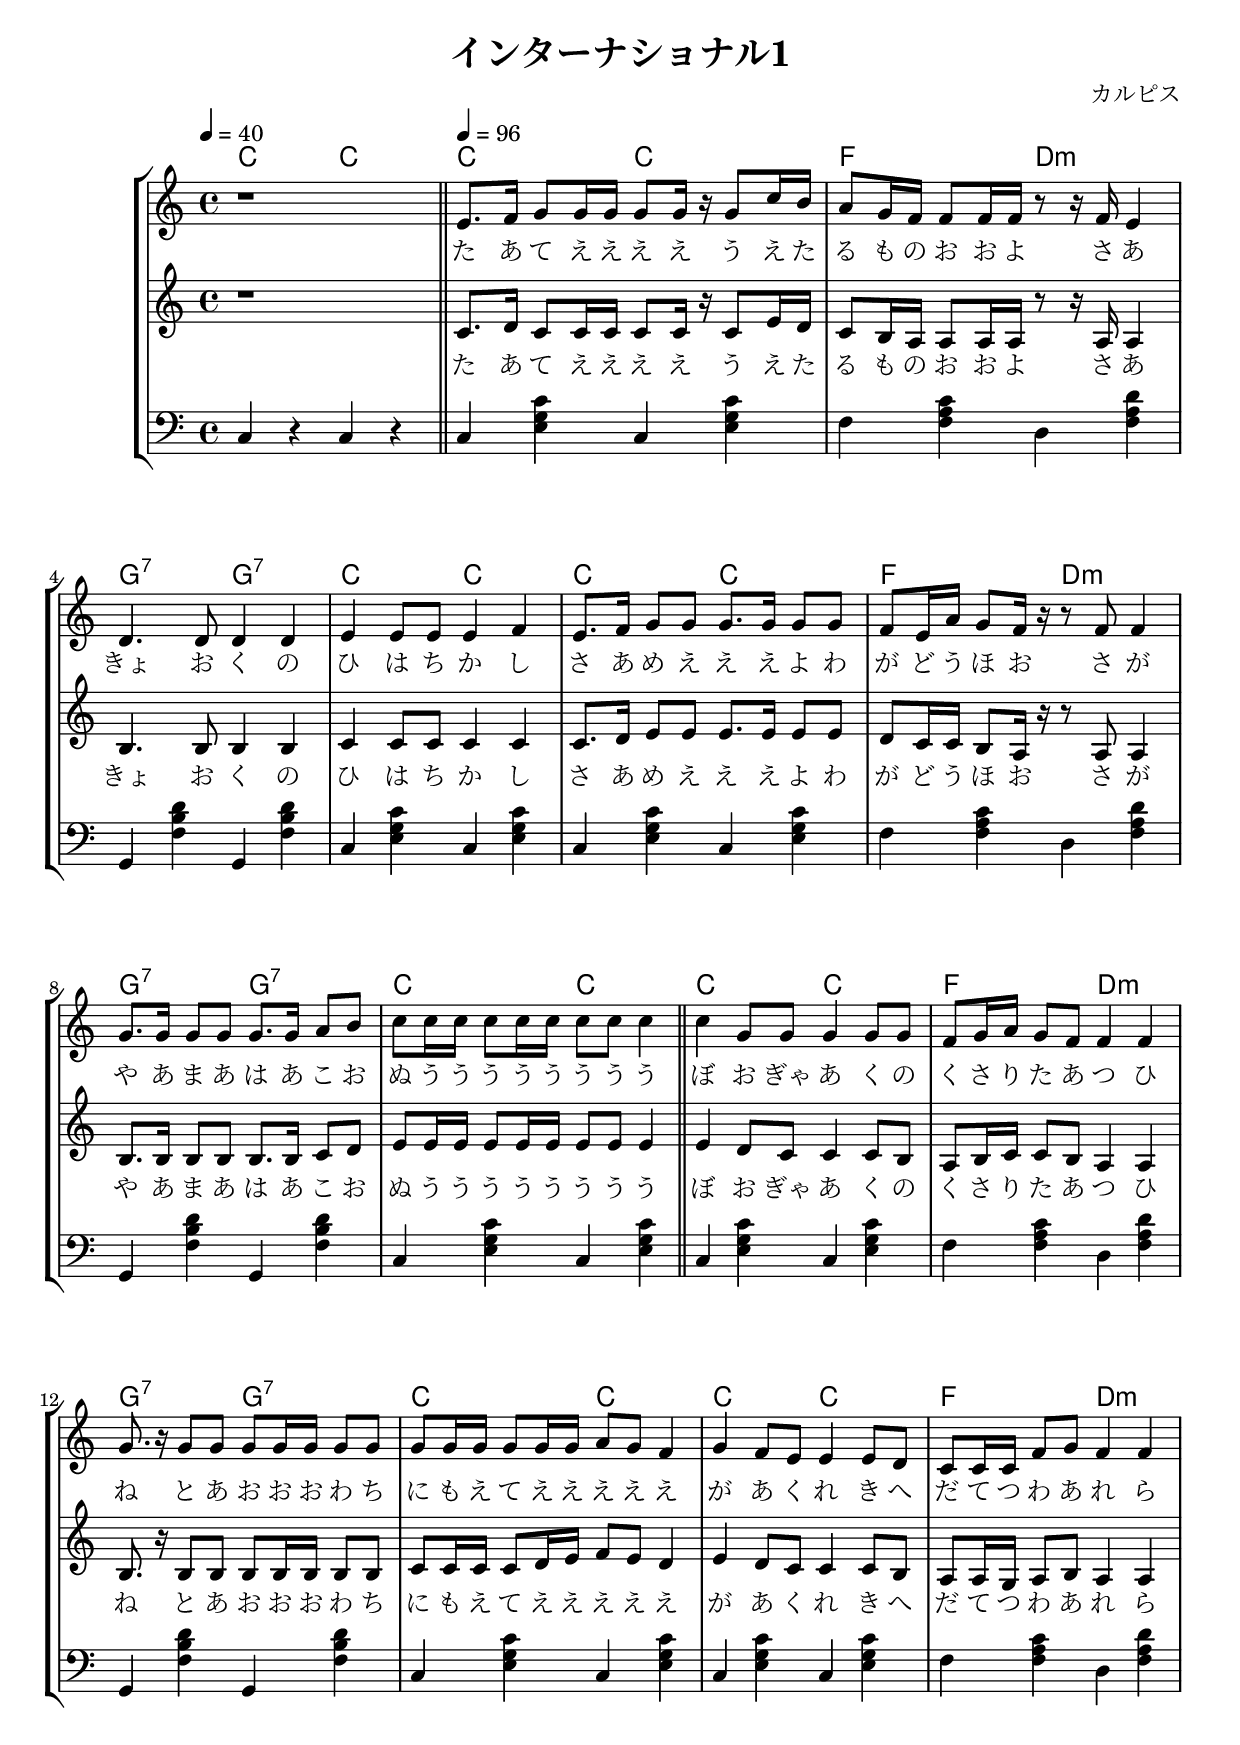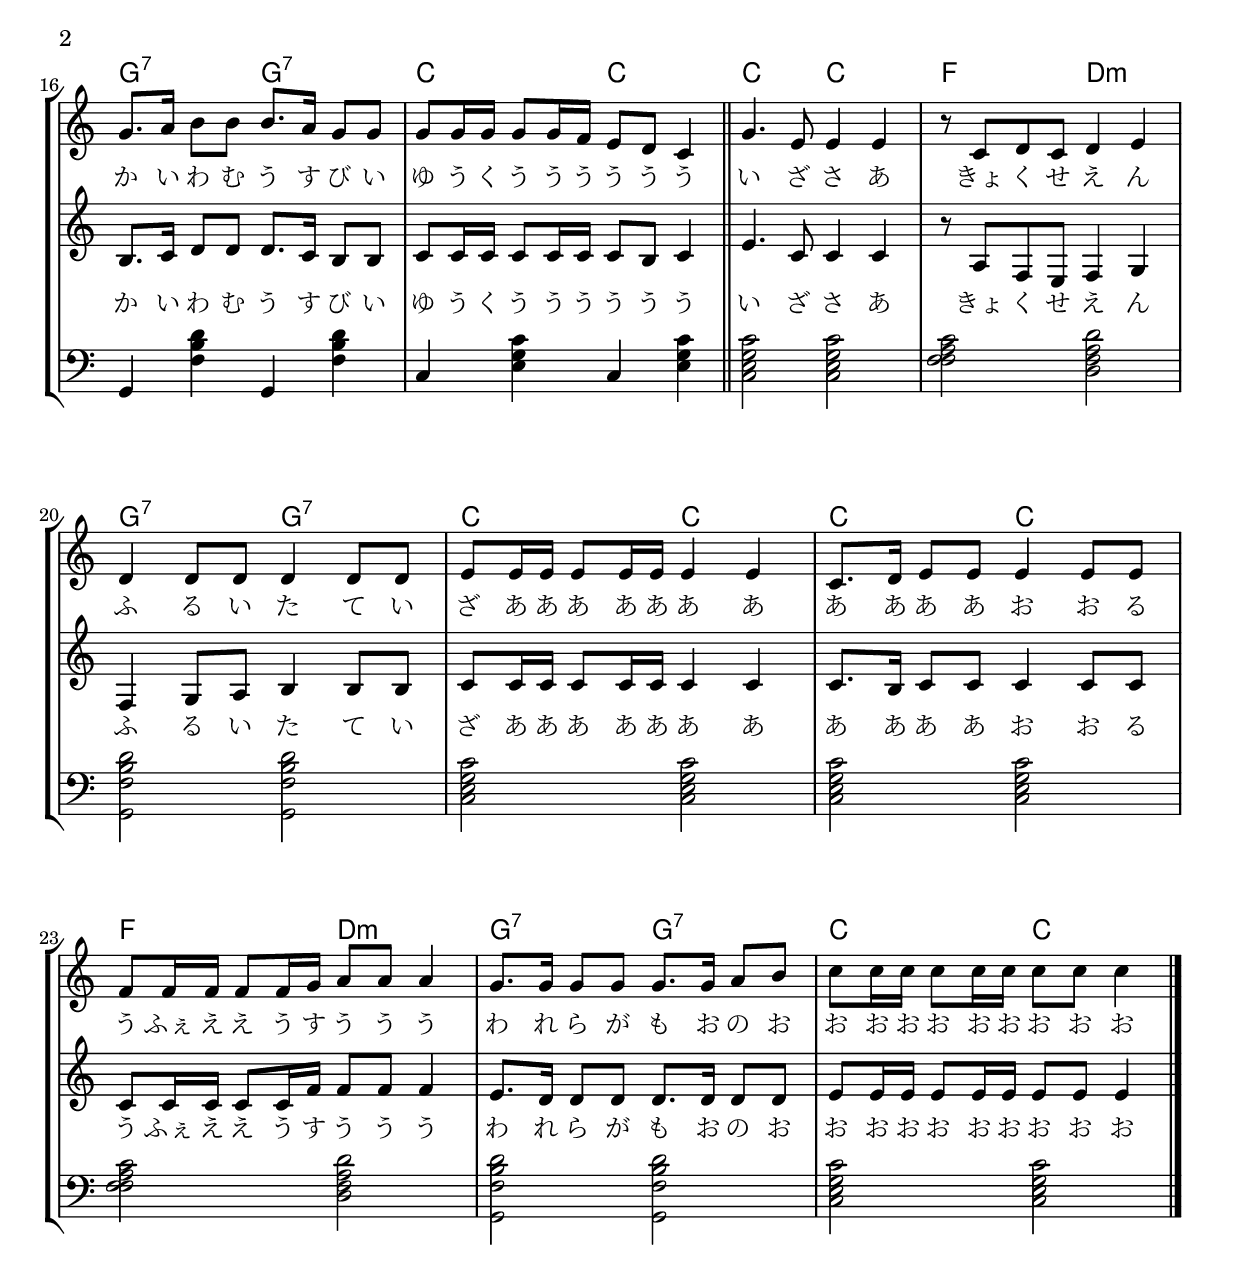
\version "2.12.1"

\header {
	title = \markup {インターナショナル1}
	composer = \markup \center-column {カルピス}
}

harmony = \chordmode {
	c2 c 

	c c f d:m g:7 g:7 c c c c f d:m g:7 g:7 c c 

	c c f d:m g:7 g:7 c c c c f d:m g:7 g:7 c c 

	c c f d:m g:7 g:7 c c c c f d:m g:7 g:7 c c 
}

melody = {
	\key c \major
	\tempo 4 = 40
	r1   
	\set Staff.midiInstrument = #"fss0.42"
		\tempo 4 = 96
e'8.  f'16  g'8  g'16  g'16  g'8  g'16  r16  g'8  c''16  b'16 
	a'8  g'16  f'16  f'8  f'16  f'16  r8  r16  f'16  e'4 
	d'4.  d'8  d'4  d'4 
	e'4  e'8  e'8  e'4  f'4 
	e'8.  f'16  g'8  g'8  g'8.  g'16  g'8  g'8 
	f'8  e'16  a'16  g'8  f'16  r16  r8  f'8  f'4 
	g'8.  g'16  g'8  g'8  g'8.  g'16  a'8  b'8 
	c''8  c''16  c''16  c''8  c''16  c''16  c''8  c''8  c''4
	\set Staff.midiInstrument = #"fss0.42"
	c''4  g'8  g'8  g'4  g'8  g'8 
	f'8  g'16  a'16  g'8  f'8  f'4  f'4 
	g'8.  r16  g'8  g'8  g'8  g'16  g'16  g'8  g'8 
	g'8  g'16  g'16  g'8  g'16  g'16  a'8  g'8  f'4 
	g'4  f'8  e'8  e'4  e'8  d'8 
	c'8  c'16  c'16  f'8  g'8  f'4  f'4 
	g'8.  a'16  b'8  b'8  b'8.  a'16  g'8  g'8 
	g'8  g'16  g'16  g'8  g'16  f'16  e'8  d'8  c'4
	\set Staff.midiInstrument = #"fss0.42"
	g'4.  e'8  e'4  e'4 
	r8  c'8  d'8  c'8  d'4  e'4 
	d'4  d'8  d'8  d'4  d'8  d'8 
	e'8  e'16  e'16  e'8  e'16  e'16  e'4  e'4 
	c'8.  d'16  e'8  e'8  e'4  e'8  e'8 
	f'8  f'16  f'16  f'8  f'16  g'16  a'8  a'8  a'4 
	g'8.  g'16  g'8  g'8  g'8.  g'16  a'8  b'8 
	c''8  c''16  c''16  c''8  c''16  c''16  c''8  c''8  c''4
	\bar "|."
}

words = \lyricmode {
	
	た  あ  て  え  え  え  え  う  え  た  る  も  の  お  お  よ  さ  あ  きょ  お  く  の  ひ  は  ち  か  し  さ  あ  め  え  え  え  よ  わ  が  ど  う  ほ  お  さ  が  や  あ  ま  あ  は  あ  こ  お  ぬ  う  う  う  う  う  う  う  う  
	ぼ  お  ぎゃ  あ  く  の  く  さ  り  た  あ  つ  ひ  ね  と  あ  お  お  お  わ  ち  に  も  え  て  え  え  え  え  え  が  あ  く  れ  き  へ  だ  て  つ  わ  あ  れ  ら  か  い  わ  む  う  す  び  い  ゆ  う  く  う  う  う  う  う  う  
	い  ざ  さ  あ  きょ  く  せ  え  ん  ふ  る  い  た  て  い  ざ  あ  あ  あ  あ  あ  あ  あ  あ  あ  あ  あ  お  お  る  う  ふぇ  え  え  う  す  う  う  う  わ  れ  ら  が  も  お  の  お  お  お  お  お  お  お  お  お  お  
}

secondmelody = {
	\key c \major
	\tempo 4 = 40
	r1   
	\set Staff.midiInstrument = #"mmi0.48"
		\tempo 4 = 96
c'8.  d'16  c'8  c'16  c'16  c'8  c'16  r16  c'8  e'16  d'16 
	c'8  b16  a16  a8  a16  a16  r8  r16  a16  a4 
	b4.  b8  b4  b4 
	c'4  c'8  c'8  c'4  c'4 
	c'8.  d'16  e'8  e'8  e'8.  e'16  e'8  e'8 
	d'8  c'16  c'16  b8  a16  r16  r8  a8  a4 
	b8.  b16  b8  b8  b8.  b16  c'8  d'8 
	e'8  e'16  e'16  e'8  e'16  e'16  e'8  e'8  e'4
	\set Staff.midiInstrument = #"mmi0.48"
	e'4  d'8  c'8  c'4  c'8  b8 
	a8  b16  c'16  c'8  b8  a4  a4 
	b8.  r16  b8  b8  b8  b16  b16  b8  b8 
	c'8  c'16  c'16  c'8  d'16  e'16  f'8  e'8  d'4 
	e'4  d'8  c'8  c'4  c'8  b8 
	a8  a16  g16  a8  b8  a4  a4 
	b8.  c'16  d'8  d'8  d'8.  c'16  b8  b8 
	c'8  c'16  c'16  c'8  c'16  c'16  c'8  b8  c'4
	\set Staff.midiInstrument = #"mmi0.48"
	e'4.  c'8  c'4  c'4 
	r8  a8  f8  e8  f4  g4 
	f4  g8  a8  b4  b8  b8 
	c'8  c'16  c'16  c'8  c'16  c'16  c'4  c'4 
	c'8.  b16  c'8  c'8  c'4  c'8  c'8 
	c'8  c'16  c'16  c'8  c'16  f'16  f'8  f'8  f'4 
	e'8.  d'16  d'8  d'8  d'8.  d'16  d'8  d'8 
	e'8  e'16  e'16  e'8  e'16  e'16  e'8  e'8  e'4
	\bar "|."
}

secondwords = \lyricmode {
	
	た  あ  て  え  え  え  え  う  え  た  る  も  の  お  お  よ  さ  あ  きょ  お  く  の  ひ  は  ち  か  し  さ  あ  め  え  え  え  よ  わ  が  ど  う  ほ  お  さ  が  や  あ  ま  あ  は  あ  こ  お  ぬ  う  う  う  う  う  う  う  う  
	ぼ  お  ぎゃ  あ  く  の  く  さ  り  た  あ  つ  ひ  ね  と  あ  お  お  お  わ  ち  に  も  え  て  え  え  え  え  え  が  あ  く  れ  き  へ  だ  て  つ  わ  あ  れ  ら  か  い  わ  む  う  す  び  い  ゆ  う  く  う  う  う  う  う  う  
	い  ざ  さ  あ  きょ  く  せ  え  ん  ふ  る  い  た  て  い  ざ  あ  あ  あ  あ  あ  あ  あ  あ  あ  あ  あ  お  お  る  う  ふぇ  え  え  う  す  う  う  う  わ  れ  ら  が  も  お  の  お  お  お  お  お  お  お  お  お  お  
}

tempochange = {
	\tempo 4 = 40
	r1 \bar "||"
	\tempo 4 = 96
	r1 | r1 | r1 | r1 | r1 | r1 | r1 | r1 \bar "||"
	\tempo 4 = 96
	r1 | r1 | r1 | r1 | r1 | r1 | r1 | r1 \bar "||"
	\tempo 4 = 96
	r1 | r1 | r1 | r1 | r1 | r1 | r1 | r1 \bar "|."
}

mainacc = {
	\clef bass
	\set Staff.midiInstrument = #"Church organ"
	\key c \major
	\tempo 4 = 40
	c4 r4
	c4 r4
	\bar "||"

	\set Staff.midiInstrument = #"String Ensemble 1"
	\tempo 4 = 96
	c4 <e g c'>4
	c4 <e g c'>4
	f4 <f a c'>4
	d4 <f a d'>4
	g,4 <f b d'>4
	g,4 <f b d'>4
	c4 <e g c'>4
	c4 <e g c'>4
	c4 <e g c'>4
	c4 <e g c'>4
	f4 <f a c'>4
	d4 <f a d'>4
	g,4 <f b d'>4
	g,4 <f b d'>4
	c4 <e g c'>4
	c4 <e g c'>4
	\bar "||"

	\set Staff.midiInstrument = #"String Ensemble 1"
	c4 <e g c'>4
	c4 <e g c'>4
	f4 <f a c'>4
	d4 <f a d'>4
	g,4 <f b d'>4
	g,4 <f b d'>4
	c4 <e g c'>4
	c4 <e g c'>4
	c4 <e g c'>4
	c4 <e g c'>4
	f4 <f a c'>4
	d4 <f a d'>4
	g,4 <f b d'>4
	g,4 <f b d'>4
	c4 <e g c'>4
	c4 <e g c'>4
	\bar "||"

	\set Staff.midiInstrument = #"String Ensemble 2"
	<c e g c'>2
	<c e g c'>2
	<f f a c'>2
	<d f a d'>2
	<g, f b d'>2
	<g, f b d'>2
	<c e g c'>2
	<c e g c'>2
	<c e g c'>2
	<c e g c'>2
	<f f a c'>2
	<d f a d'>2
	<g, f b d'>2
	<g, f b d'>2
	<c e g c'>2
	<c e g c'>2
	\bar "|."
}

subacc = {
	\clef bass
	\set Staff.midiInstrument = #"String Ensemble 1"
	\key c \major
	\tempo 4 = 40
	c4 r4
	c4 r4
	\bar "||"

	\set Staff.midiInstrument = #"String Ensemble 2"
	\tempo 4 = 96
	<c e g c'>2
	<c e g c'>2
	<f f a c'>2
	<d f a d'>2
	<g, f b d'>2
	<g, f b d'>2
	<c e g c'>2
	<c e g c'>2
	<c e g c'>2
	<c e g c'>2
	<f f a c'>2
	<d f a d'>2
	<g, f b d'>2
	<g, f b d'>2
	<c e g c'>2
	<c e g c'>2
	\bar "||"

	\set Staff.midiInstrument = #"String Ensemble 2"
	<c e g c'>2
	<c e g c'>2
	<f f a c'>2
	<d f a d'>2
	<g, f b d'>2
	<g, f b d'>2
	<c e g c'>2
	<c e g c'>2
	<c e g c'>2
	<c e g c'>2
	<f f a c'>2
	<d f a d'>2
	<g, f b d'>2
	<g, f b d'>2
	<c e g c'>2
	<c e g c'>2
	\bar "||"

	\set Staff.midiInstrument = #"String Ensemble 1"
	c4 <e g c'>4
	c4 <e g c'>4
	f4 <f a c'>4
	d4 <f a d'>4
	g,4 <f b d'>4
	g,4 <f b d'>4
	c4 <e g c'>4
	c4 <e g c'>4
	c4 <e g c'>4
	c4 <e g c'>4
	f4 <f a c'>4
	d4 <f a d'>4
	g,4 <f b d'>4
	g,4 <f b d'>4
	c4 <e g c'>4
	<c e g c'>2
	\bar "|."
}

percA = {
	\drummode {
	r1 \bar "||"
	\times 16/12{ r8 hh8. hh8. hh8. hh16 } |\times 16/12{ r8 hh8. hh16 hh4 r16 hh16 } |\times 16/12{ r8 hh8. hh8. hh8. hh16 } |\times 16/12{ hh4. hh8 hh8 hh8 } |\times 16/12{ r8 hh8. hh8. hh8. hh16 } |\times 16/12{ r8 hh8. hh16 hh4 r16 hh16 } |\times 16/12{ r8 hh8. hh8. hh8. hh16 } |\times 16/24{ hh4. hh1 r8 } \bar "||"
	\times 16/12{ r8 hh8. hh8. hh8. hh16 } |\times 16/12{ r8 hh8. hh16 hh4 r16 hh16 } |\times 16/12{ r8 hh8. hh8. hh8. hh16 } |\times 16/12{ hh4. hh8 hh8 hh8 } |\times 16/12{ r8 hh8. hh8. hh8. hh16 } |\times 16/12{ r8 hh8. hh16 hh4 r16 hh16 } |\times 16/12{ r8 hh8. hh8. hh8. hh16 } |\times 16/24{ hh4. hh1 r8 } \bar "||"
	\times 16/12{ r8 hh8. hh8. hh8. hh16 } |\times 16/12{ r8 hh8. hh16 hh4 r16 hh16 } |\times 16/12{ r8 hh8. hh8. hh8. hh16 } |\times 16/12{ hh4. hh8 hh8 hh8 } |\times 16/12{ r8 hh8. hh8. hh8. hh16 } |\times 16/12{ r8 hh8. hh16 hh4 r16 hh16 } |\times 16/12{ r8 hh8. hh8. hh8. hh16 } |\times 16/24{ hh4. hh1 r8 } \bar "|."
	}
}

percB = {
	\drummode {
	r1 \bar "||"
	\times 16/12{ r2. } |\times 16/12{ r4. sn8. sn16 sn8 } |\times 16/12{ r2. } |\times 16/12{ r4 r16 sn16 sn8 sn8 sn8 } |\times 16/12{ r2. } |\times 16/12{ r4. sn8. sn16 sn8 } |\times 16/12{ r2. } |\times 16/24{ r8 sn8 sn4 sn16 sn16 sn4 sn2 r8 } \bar "||"
	\times 16/12{ r2. } |\times 16/12{ r4. sn8. sn16 sn8 } |\times 16/12{ r2. } |\times 16/12{ r4 r16 sn16 sn8 sn8 sn8 } |\times 16/12{ r2. } |\times 16/12{ r4. sn8. sn16 sn8 } |\times 16/12{ r2. } |\times 16/24{ r8 sn8 sn4 sn16 sn16 sn4 sn2 r8 } \bar "||"
	\times 16/12{ r2. } |\times 16/12{ r4. sn8. sn16 sn8 } |\times 16/12{ r2. } |\times 16/12{ r4 r16 sn16 sn8 sn8 sn8 } |\times 16/12{ r2. } |\times 16/12{ r4. sn8. sn16 sn8 } |\times 16/12{ r2. } |\times 16/24{ r8 sn8 sn4 sn16 sn16 sn4 sn2 r8 } \bar "|."
	}
}

percC = {
	\drummode {
	r1 \bar "||"
	\times 16/12{ bd4. bd4. } |\times 16/12{ bd4 r16 bd8. bd4 } |\times 16/12{ bd4. bd4. } |\times 16/12{ bd8 bd16 bd4 bd8 bd8. } |\times 16/12{ bd4. bd4. } |\times 16/12{ bd4 r16 bd8. bd4 } |\times 16/12{ bd4. bd4. } |\times 16/24{ bd4. bd4. bd4 bd4. bd8 } \bar "||"
	\times 16/12{ bd4. bd4. } |\times 16/12{ bd4 r16 bd8. bd4 } |\times 16/12{ bd4. bd4. } |\times 16/12{ bd8 bd16 bd4 bd8 bd8. } |\times 16/12{ bd4. bd4. } |\times 16/12{ bd4 r16 bd8. bd4 } |\times 16/12{ bd4. bd4. } |\times 16/24{ bd4. bd4. bd4 bd4. bd8 } \bar "||"
	\times 16/12{ bd4. bd4. } |\times 16/12{ bd4 r16 bd8. bd4 } |\times 16/12{ bd4. bd4. } |\times 16/12{ bd8 bd16 bd4 bd8 bd8. } |\times 16/12{ bd4. bd4. } |\times 16/12{ bd4 r16 bd8. bd4 } |\times 16/12{ bd4. bd4. } |\times 16/24{ bd4. bd4. bd4 bd4. bd8 } \bar "|."
	}
}

percD = {
	\drummode {
	r1 \bar "||"
	\times 16/12{ r8. hho4. hho8. } |\times 16/12{ r8. hho2 r16 } |\times 16/12{ r8. hho4. hho8. } |\times 16/12{ r8. hho2 r16 } |\times 16/12{ r8. hho4. hho8. } |\times 16/12{ r8. hho2 r16 } |\times 16/12{ r8. hho4. hho8. } |\times 16/24{ r1 r2 } \bar "||"
	\times 16/12{ r8. hho4. hho8. } |\times 16/12{ r8. hho2 r16 } |\times 16/12{ r8. hho4. hho8. } |\times 16/12{ r8. hho2 r16 } |\times 16/12{ r8. hho4. hho8. } |\times 16/12{ r8. hho2 r16 } |\times 16/12{ r8. hho4. hho8. } |\times 16/24{ r1 r2 } \bar "||"
	\times 16/12{ r8. hho4. hho8. } |\times 16/12{ r8. hho2 r16 } |\times 16/12{ r8. hho4. hho8. } |\times 16/12{ r8. hho2 r16 } |\times 16/12{ r8. hho4. hho8. } |\times 16/12{ r8. hho2 r16 } |\times 16/12{ r8. hho4. hho8. } |\times 16/24{ r1 r2 } \bar "|."
	}
}

percE = {
	\drummode {
	r1 \bar "||"
	\times 16/12{ hhp4. hhp4. } |\times 16/12{ hhp2 hhp4 } |\times 16/12{ hhp4. hhp4. } |\times 16/12{ r8 hhp4 r16 hhp8 hhp8 hhp16 } |\times 16/12{ hhp4. hhp4. } |\times 16/12{ hhp2 hhp4 } |\times 16/12{ hhp4. hhp4. } |\times 16/24{ r4 hhp2 hhp2. } \bar "||"
	\times 16/12{ hhp4. hhp4. } |\times 16/12{ hhp2 hhp4 } |\times 16/12{ hhp4. hhp4. } |\times 16/12{ r8 hhp4 r16 hhp8 hhp8 hhp16 } |\times 16/12{ hhp4. hhp4. } |\times 16/12{ hhp2 hhp4 } |\times 16/12{ hhp4. hhp4. } |\times 16/24{ r4 hhp2 hhp2. } \bar "||"
	\times 16/12{ hhp4. hhp4. } |\times 16/12{ hhp2 hhp4 } |\times 16/12{ hhp4. hhp4. } |\times 16/12{ r8 hhp4 r16 hhp8 hhp8 hhp16 } |\times 16/12{ hhp4. hhp4. } |\times 16/12{ hhp2 hhp4 } |\times 16/12{ hhp4. hhp4. } |\times 16/24{ r4 hhp2 hhp2. } \bar "|."
	}
}

percF = {
	\drummode {
	r1 \bar "||"
	\times 16/12{ r2. } |\times 16/12{ r2 r8. tomml16 } |\times 16/12{ r2. } |\times 16/12{ r2 r8. tomml16 } |\times 16/12{ r2. } |\times 16/12{ r2 r8. tomml16 } |\times 16/12{ r2. } |\times 16/24{ r1 r8 tomml8 tomml4 } \bar "||"
	\times 16/12{ r2. } |\times 16/12{ r2 r8. tomml16 } |\times 16/12{ r2. } |\times 16/12{ r2 r8. tomml16 } |\times 16/12{ r2. } |\times 16/12{ r2 r8. tomml16 } |\times 16/12{ r2. } |\times 16/24{ r1 r8 tomml8 tomml4 } \bar "||"
	\times 16/12{ r2. } |\times 16/12{ r2 r8. tomml16 } |\times 16/12{ r2. } |\times 16/12{ r2 r8. tomml16 } |\times 16/12{ r2. } |\times 16/12{ r2 r8. tomml16 } |\times 16/12{ r2. } |\times 16/24{ r1 r8 tomml8 tomml4 } \bar "|."
	}
}

percG = {
	\drummode {
	r1 \bar "||"
	r1 |r1 |r1 |r1 |r1 |r1 |r1 |\times 16/24{ r1 r4. tomfh8 } \bar "||"
	r1 |r1 |r1 |r1 |r1 |r1 |r1 |\times 16/24{ r1 r4. tomfh8 } \bar "||"
	r1 |r1 |r1 |r1 |r1 |r1 |r1 |\times 16/24{ r1 r4. tomfh8 } \bar "|."
	}
}

\score {
	<<
		\new StaffGroup <<
			\new ChordNames {\harmony}
			\new Voice = "melody" {\melody}
			\new Lyrics \lyricsto "melody" \words
			\new Voice = "secondmelody" {\secondmelody}
			\new Lyrics \lyricsto "secondmelody" \secondwords
			\new Staff = "mainacc" {\mainacc}
		>>
	>>
	\layout { }
}
